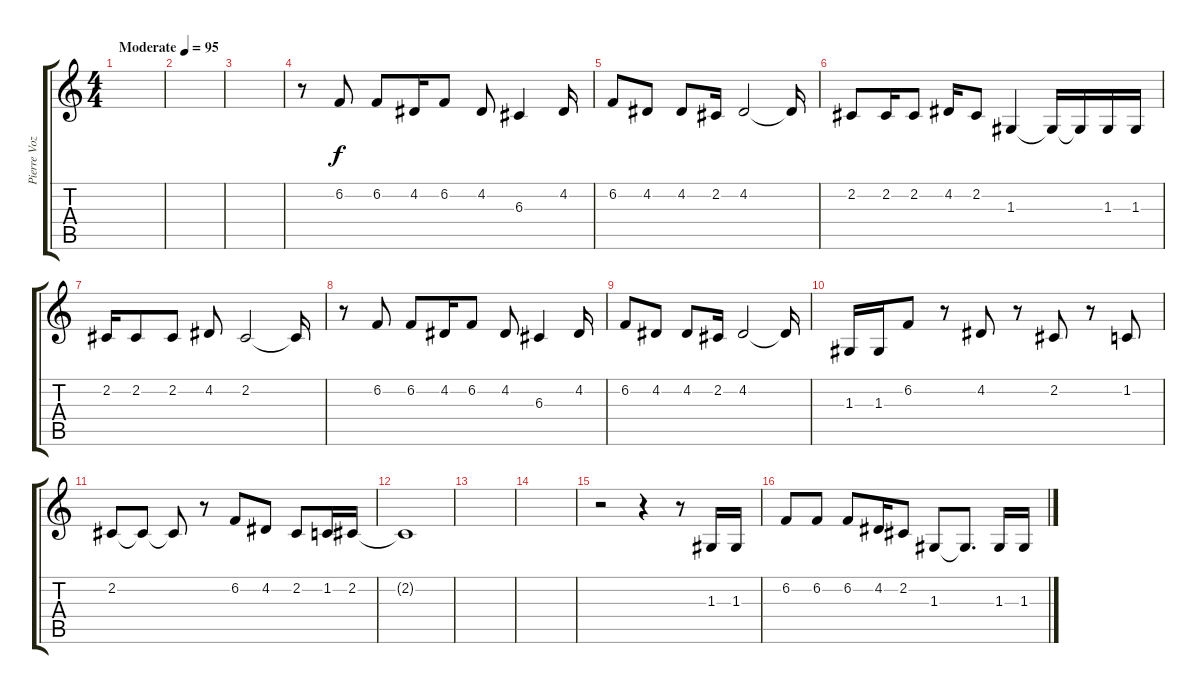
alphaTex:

\track ("Pierre Voz" "Pierre Voz") {instrument clarinet}
\staff {score tabs}
\tuning (E4 B3 G3 D3 A2 E2) {hide}
\ts (4 4)
\tempo (95 "Moderate")
\clef g2
\ks c
|
|
|
r.8 6.2.8 6.2.8 4.2.16 6.2.8 4.2.8 6.3.4 4.2.16 |
6.2.8 4.2.8 4.2.8 2.2.16 4.2.2 4.2{t}.16 |
2.2.8 2.2.16 2.2.8 4.2.16 2.2.8 1.3.4 1.3{t}.16 1.3{t}.16 1.3.16 1.3.16 |
2.2.16 2.2.8 2.2.8 4.2.8 2.2.2 2.2{t}.16 |
r.8 6.2.8 6.2.8 4.2.16 6.2.8 4.2.8 6.3.4 4.2.16 |
6.2.8 4.2.8 4.2.8 2.2.16 4.2.2 4.2{t}.16 |
1.3.16 1.3.16 6.2.8 r.8 4.2.8 r.8 2.2.8 r.8 1.2.8 |
2.2.8 2.2{t}.8 2.2{t}.8 r.8 6.2.8 4.2.8 2.2.8 1.2.16 2.2.16 |
2.2{t}.1 |
|
|
r.2 r.4 r.8 1.3.16 1.3.16 |
6.2.8 6.2.8 6.2.8 4.2.16 2.2.8 1.3.8 1.3{t}.8{d} 1.3.16 1.3.16
